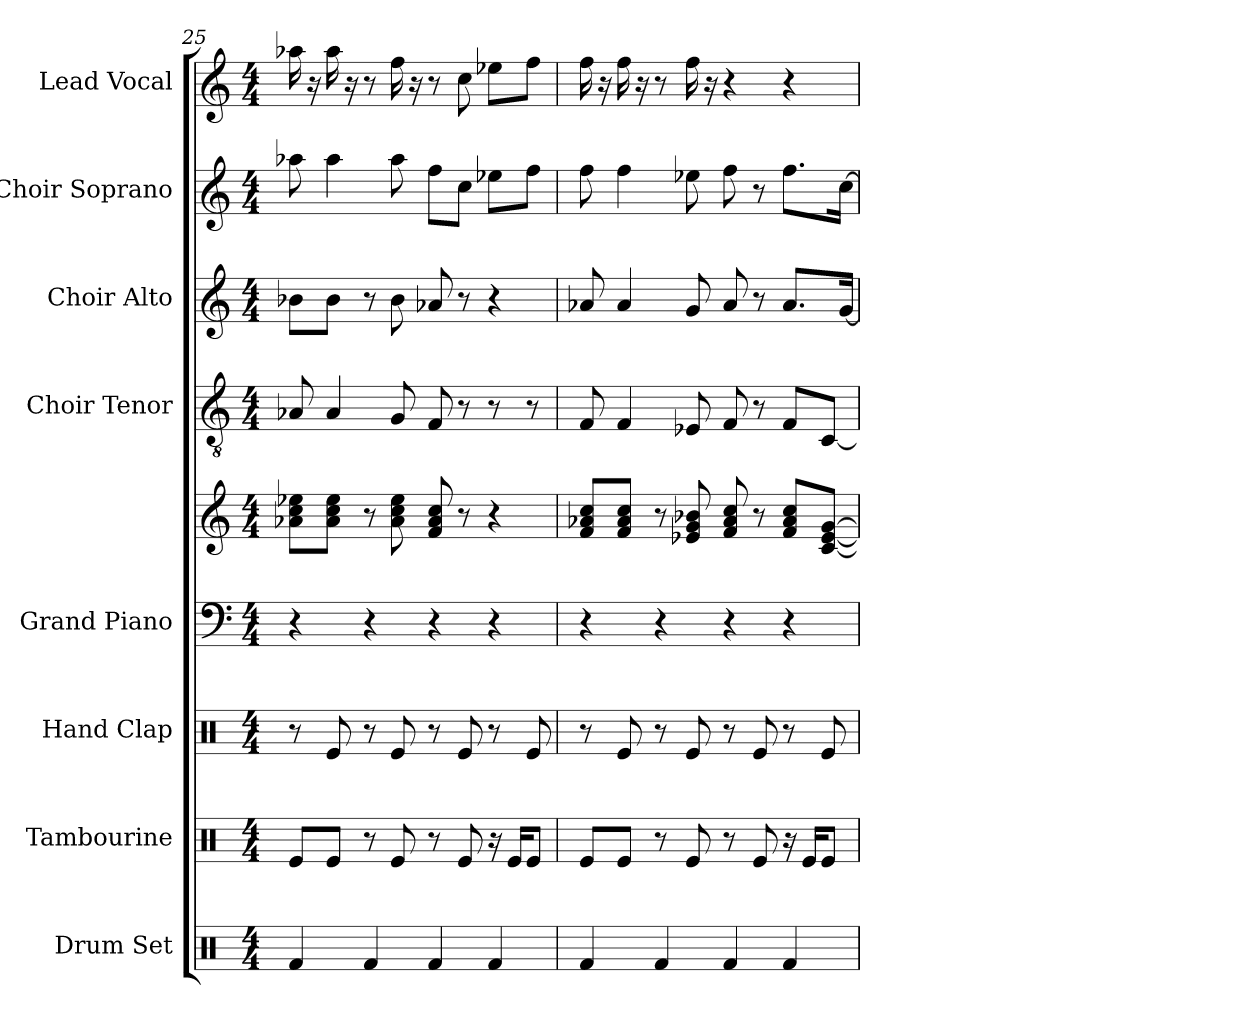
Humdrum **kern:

**kern	**kern	**kern	**kern	**kern	**kern	**kern	**kern	**kern
*part8	*part7	*part6	*part5	*part5	*part4	*part3	*part2	*part1
*staff9	*staff8	*staff7	*staff6	*staff5	*staff4	*staff3	*staff2	*staff1
*I"Drum Set	*I"Tambourine	*I"Hand Clap	*I"Grand Piano	*	*I"Choir Tenor	*I"Choir Alto	*I"Choir Soprano	*I"Lead Vocal
*I'Drs.	*I'Tamb.	*I'Clp.	*I'Pno.	*	*I'Ten.	*I'Alto	*I'Sop.	*I'Lead
*clefX	*clefX	*clefX	*clefF4	*clefG2	*clefGv2	*clefG2	*clefG2	*clefG2
*k[]	*k[]	*k[]	*k[]	*k[]	*k[]	*k[]	*k[]	*k[]
*M4/4	*M4/4	*M4/4	*M4/4	*M4/4	*M4/4	*M4/4	*M4/4	*M4/4
=25	=25	=25	=25	=25	=25	=25	=25	=25
4Rf	8ReL	8r	4r	8cc 8ee-X 8a-XL	8A-X	8b-XL	8aa-X	16aa-X
.	.	.	.	.	.	.	.	16r
.	8ReJ	8Re	.	8ee- 8a- 8ccJ	4A-	8b-J	4aa-	16aa-
.	.	.	.	.	.	.	.	16r
4Rf	8r	8r	4r	8r	.	8r	.	8r
.	8Re	8Re	.	8ee- 8cc 8a-	8G	8b-	8aa-	16ff
.	.	.	.	.	.	.	.	16r
4Rf	8r	8r	4r	8a- 8cc 8f	8F	8a-X	8ffL	8r
.	8Re	8Re	.	8r	8r	8r	8ccJ	8cc
4Rf	16r	8r	4r	4r	8r	4r	8ee-XL	8ee-XL
.	16ReKL	.	.	.	.	.	.	.
.	8ReJ	8Re	.	.	8r	.	8ffJ	8ffJ
=26	=26	=26	=26	=26	=26	=26	=26	=26
4Rf	8ReL	8r	4r	8cc 8a-X 8fL	8F	8a-X	8ff	16ff
.	.	.	.	.	.	.	.	16r
.	8ReJ	8Re	.	8cc 8a- 8fJ	4F	4a-	4ff	16ff
.	.	.	.	.	.	.	.	16r
4Rf	8r	8r	4r	8r	.	.	.	8r
.	8Re	8Re	.	8b-X 8e-X 8g	8E-X	8g	8ee-X	16ff
.	.	.	.	.	.	.	.	16r
4Rf	8r	8r	4r	8a- 8cc 8f	8F	8a-	8ff	4r
.	8Re	8Re	.	8r	8r	8r	8r	.
4Rf	16r	8r	4r	8cc 8a- 8fL	8FL	8.a-L	8.ffL	4r
.	16ReKL	.	.	.	.	.	.	.
.	8ReJ	8Re	.	[8e- [8g [8cJ	[8CJ	.	.	.
.	.	.	.	.	.	[16gJk	[16ccJk	.
=	=	=	=	=	=	=	=	=
*-	*-	*-	*-	*-	*-	*-	*-	*-
